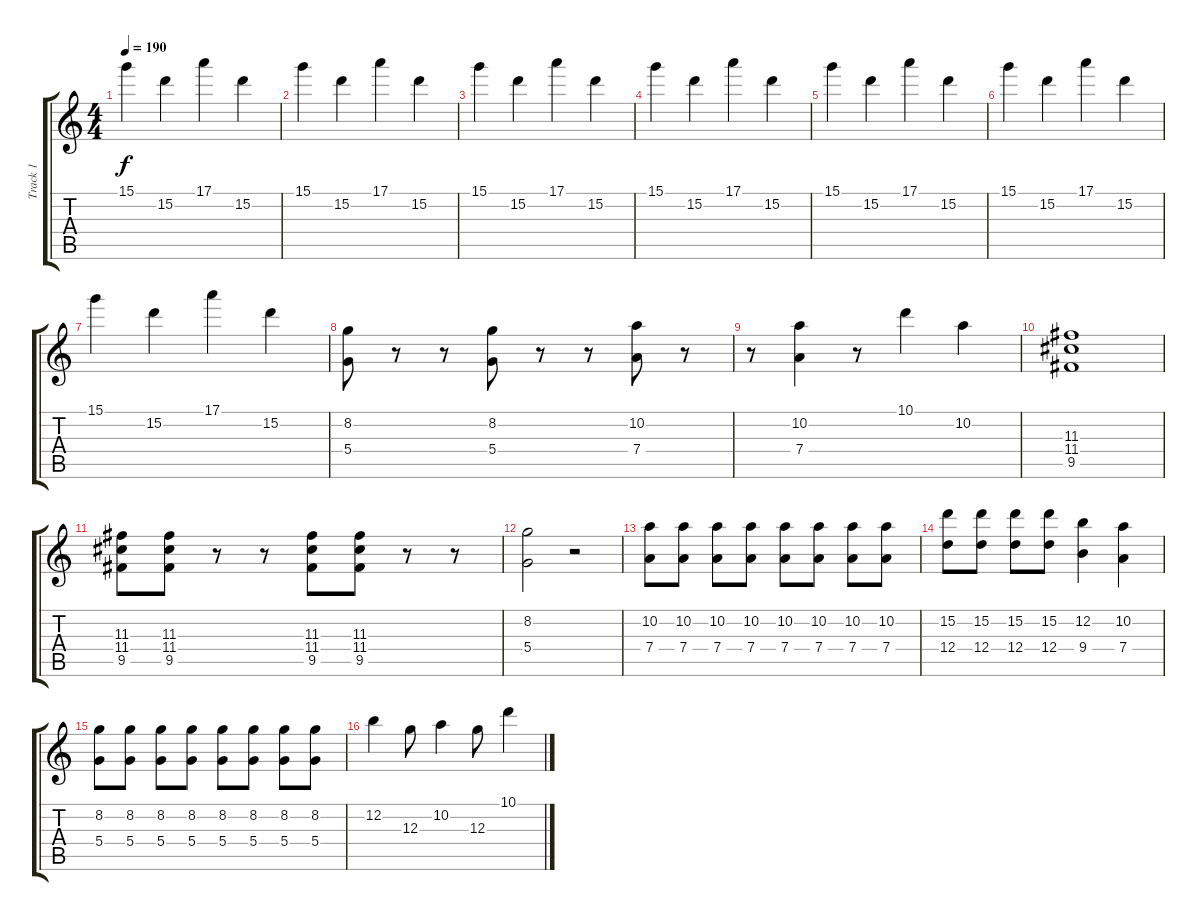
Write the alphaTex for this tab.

\track ("Track 1" "Track 1") {instrument acousticguitarsteel}
\staff {score tabs}
\tuning (E4 B3 G3 D3 A2 E2) {hide}
\ts (4 4)
\tempo 190
\clef g2
\ks c
15.1.4{dy f} 15.2.4 17.1.4 15.2.4 |
15.1.4 15.2.4 17.1.4 15.2.4 |
15.1.4 15.2.4 17.1.4 15.2.4 |
15.1.4 15.2.4 17.1.4 15.2.4 |
15.1.4 15.2.4 17.1.4 15.2.4 |
15.1.4 15.2.4 17.1.4 15.2.4 |
15.1.4 15.2.4 17.1.4 15.2.4 |
(8.2 5.4).8 r.8 r.8 (8.2 5.4).8 r.8 r.8 (10.2 7.4).8 r.8 |
r.8 (10.2 7.4).4 r.8 10.1.4 10.2.4 |
(11.3 11.4 9.5).1 |
(11.3 11.4 9.5).8 (11.3 11.4 9.5).8 r.8 r.8 (11.3 11.4 9.5).8 (11.3 11.4 9.5).8 r.8 r.8 |
(8.2 5.4).2 r.2 |
(10.2 7.4).8 (10.2 7.4).8 (10.2 7.4).8 (10.2 7.4).8 (10.2 7.4).8 (10.2 7.4).8 (10.2 7.4).8 (10.2 7.4).8 |
(15.2 12.4).8 (15.2 12.4).8 (15.2 12.4).8 (15.2 12.4).8 (12.2 9.4).4 (10.2 7.4).4 |
(8.2 5.4).8 (8.2 5.4).8 (8.2 5.4).8 (8.2 5.4).8 (8.2 5.4).8 (8.2 5.4).8 (8.2 5.4).8 (8.2 5.4).8 |
12.2.4 12.3.8 10.2.4 12.3.8 10.1.4
